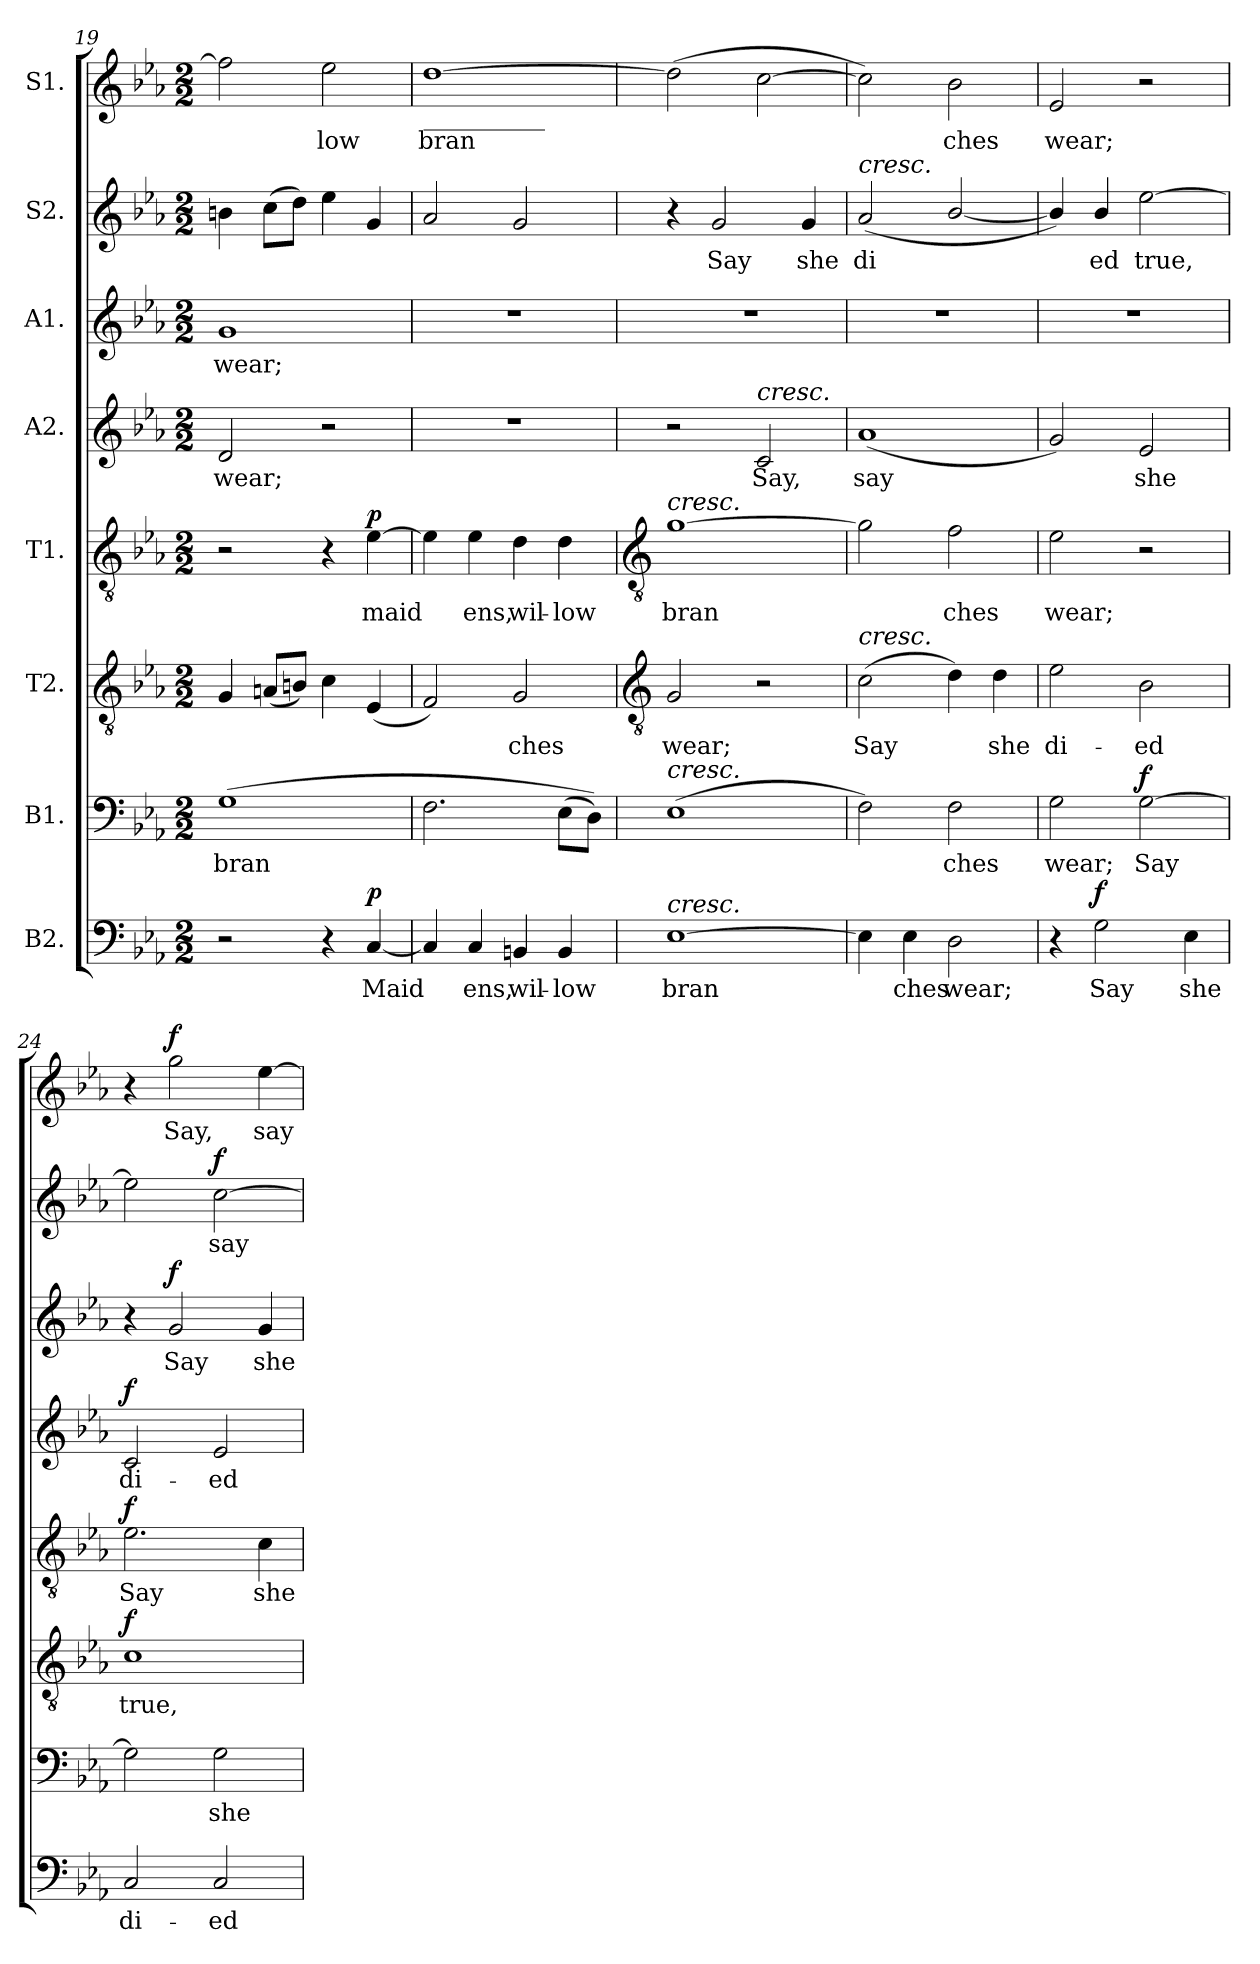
**kern	**text	**dynam	**kern	**text	**dynam	**kern	**text	**dynam	**kern	**text	**dynam	**kern	**text	**dynam	**kern	**text	**dynam	**kern	**text	**dynam	**kern	**text	**dynam
*part8	*part8	*part8	*part7	*part7	*part7	*part6	*part6	*part6	*part5	*part5	*part5	*part4	*part4	*part4	*part3	*part3	*part3	*part2	*part2	*part2	*part1	*part1	*part1
*staff8	*staff8	*staff8	*staff7	*staff7	*staff7	*staff6	*staff6	*staff6	*staff5	*staff5	*staff5	*staff4	*staff4	*staff4	*staff3	*staff3	*staff3	*staff2	*staff2	*staff2	*staff1	*staff1	*staff1
*I"B2.	*	*	*I"B1.	*	*	*I"T2.	*	*	*I"T1.	*	*	*I"A2.	*	*	*I"A1.	*	*	*I"S2.	*	*	*I"S1.	*	*
*clefF4	*	*	*clefF4	*	*	*clefGv2	*	*	*clefGv2	*	*	*clefG2	*	*	*clefG2	*	*	*clefG2	*	*	*clefG2	*	*
*k[b-e-a-]	*	*	*k[b-e-a-]	*	*	*k[b-e-a-]	*	*	*k[b-e-a-]	*	*	*k[b-e-a-]	*	*	*k[b-e-a-]	*	*	*k[b-e-a-]	*	*	*k[b-e-a-]	*	*
*E-:	*	*	*E-:	*	*	*E-:	*	*	*E-:	*	*	*E-:	*	*	*E-:	*	*	*E-:	*	*	*E-:	*	*
*M2/2	*	*	*M2/2	*	*	*M2/2	*	*	*M2/2	*	*	*M2/2	*	*	*M2/2	*	*	*M2/2	*	*	*M2/2	*	*
=19	=19	=19	=19	=19	=19	=19	=19	=19	=19	=19	=19	=19	=19	=19	=19	=19	=19	=19	=19	=19	=19	=19	=19
!	!	!	!	!LO:LY:b	!	!	!	!	!	!	!	!	!LO:LY:b	!	!	!LO:LY:b	!	!	!	!	!	!	!
2r	.	.	(>1G	bran	.	4G	.	.	2r	.	.	2d	wear;	.	1g	wear;	.	4bn	.	.	2ff]	.	.
.	.	.	.	.	.	(<8AnL	.	.	.	.	.	.	.	.	.	.	.	(>8ccL	.	.	.	.	.
.	.	.	.	.	.	8BnJ)	.	.	.	.	.	.	.	.	.	.	.	8ddJ)	.	.	.	.	.
!	!	!	!	!	!	!	!	!	!	!	!	!	!	!	!	!	!	!	!	!	!	!LO:LY:b	!
4r	.	.	.	.	.	4c	.	.	4r	.	.	2r	.	.	.	.	.	4ee-	.	.	2ee-	low	.
!	!LO:LY:b	!LO:DY:a	!	!	!	!	!	!	!	!LO:LY:b	!LO:DY:a	!	!	!	!	!	!	!	!	!	!	!	!
[4C	Maid	p	.	.	.	(<4E-	.	.	[4e-	maid	p	.	.	.	.	.	.	4g	.	.	.	.	.
=20	=20	=20	=20	=20	=20	=20	=20	=20	=20	=20	=20	=20	=20	=20	=20	=20	=20	=20	=20	=20	=20	=20	=20
!	!	!	!	!	!	!	!	!	!	!	!	!	!	!	!	!	!	!	!	!	!LO:TX:b:t=__________	!	!
!	!	!	!	!	!	!	!	!	!	!	!	!	!	!	!	!	!	!	!	!	!	!LO:LY:b	!
4C]	.	.	2.F	.	.	2F/)	.	.	4e-]	.	.	1r	.	.	1r	.	.	2a-	.	.	[1dd	bran	.
!	!LO:LY:b	!	!	!	!	!	!	!	!	!LO:LY:b	!	!	!	!	!	!	!	!	!	!	!	!	!
4C	ens,	.	.	.	.	.	.	.	4e-	ens,	.	.	.	.	.	.	.	.	.	.	.	.	.
!	!LO:LY:b	!	!	!	!	!	!LO:LY:b	!	!	!LO:LY:b	!	!	!	!	!	!	!	!	!	!	!	!	!
4BBn	wil-	.	.	.	.	2G	ches	.	4d	wil-	.	.	.	.	.	.	.	2g	.	.	.	.	.
!	!LO:LY:b	!	!	!	!	!	!	!	!	!LO:LY:b	!	!	!	!	!	!	!	!	!	!	!	!	!
4BB	-low	.	(>8E-L	.	.	.	.	.	4d	-low	.	.	.	.	.	.	.	.	.	.	.	.	.
.	.	.	8DJ))	.	.	.	.	.	.	.	.	.	.	.	.	.	.	.	.	.	.	.	.
!!LO:LB:g=z
=21	=21	=21	=21	=21	=21	=21	=21	=21	=21	=21	=21	=21	=21	=21	=21	=21	=21	=21	=21	=21	=21	=21	=21
*	*	*	*	*	*	*clefGv2	*	*	*clefGv2	*	*	*	*	*	*	*	*	*	*	*	*	*	*
!	!	!	!	!	!	!	!	!	!LO:TX:a:i:t=cresc.	!	!	!	!	!	!	!	!	!	!	!	!	!	!
!	!	!	!LO:TX:a:i:t=cresc.	!	!	!	!	!	!	!	!	!	!	!	!	!	!	!	!	!	!	!	!
!LO:TX:a:i:t=cresc.	!	!	!	!	!	!	!	!	!	!	!	!	!	!	!	!	!	!	!	!	!	!	!
!	!LO:LY:b	!	!	!	!	!	!LO:LY:b	!	!	!LO:LY:b	!	!	!	!	!	!	!	!	!	!	!	!	!
[1E-	bran	.	(>1E-	.	.	2G	wear;	.	[1g	bran	.	2r	.	.	1r	.	.	4r	.	.	(>2dd]	.	.
!	!	!	!	!	!	!	!	!	!	!	!	!	!	!	!	!	!	!	!LO:LY:b	!	!	!	!
.	.	.	.	.	.	.	.	.	.	.	.	.	.	.	.	.	.	2g	Say	.	.	.	.
!	!	!	!	!	!	!	!	!	!	!	!	!LO:TX:a:i:t=cresc.	!	!	!	!	!	!	!	!	!	!	!
!	!	!	!	!	!	!	!	!	!	!	!	!	!LO:LY:b	!	!	!	!	!	!	!	!	!	!
.	.	.	.	.	.	2r	.	.	.	.	.	2c	Say,	.	.	.	.	.	.	.	[2cc	.	.
!	!	!	!	!	!	!	!	!	!	!	!	!	!	!	!	!	!	!	!LO:LY:b	!	!	!	!
.	.	.	.	.	.	.	.	.	.	.	.	.	.	.	.	.	.	4g	she	.	.	.	.
=22	=22	=22	=22	=22	=22	=22	=22	=22	=22	=22	=22	=22	=22	=22	=22	=22	=22	=22	=22	=22	=22	=22	=22
!	!	!	!	!	!	!	!	!	!	!	!	!	!	!	!	!	!	!LO:TX:a:i:t=cresc.	!	!	!	!	!
!	!	!	!	!	!	!LO:TX:a:i:t=cresc.	!	!	!	!	!	!	!	!	!	!	!	!	!	!	!	!	!
!	!	!	!	!	!	!	!LO:LY:b	!	!	!	!	!	!LO:LY:b	!	!	!	!	!	!LO:LY:b	!	!	!	!
4E-]	.	.	2F)	.	.	(>2c	Say	.	2g]	.	.	(<1a-	say	.	1r	.	.	(<2a-	di	.	2cc])	.	.
!	!LO:LY:b	!	!	!	!	!	!	!	!	!	!	!	!	!	!	!	!	!	!	!	!	!	!
4E-	ches	.	.	.	.	.	.	.	.	.	.	.	.	.	.	.	.	.	.	.	.	.	.
!	!LO:LY:b	!	!	!LO:LY:b	!	!	!	!	!	!LO:LY:b	!	!	!	!	!	!	!	!	!	!	!	!LO:LY:b	!
2D	wear;	.	2F	ches	.	4d)	.	.	2f	ches	.	.	.	.	.	.	.	[2b-/	.	.	2b-	ches	.
!	!	!	!	!	!	!	!LO:LY:b	!	!	!	!	!	!	!	!	!	!	!	!	!	!	!	!
.	.	.	.	.	.	4d	she	.	.	.	.	.	.	.	.	.	.	.	.	.	.	.	.
=23	=23	=23	=23	=23	=23	=23	=23	=23	=23	=23	=23	=23	=23	=23	=23	=23	=23	=23	=23	=23	=23	=23	=23
!	!	!	!	!LO:LY:b	!	!	!LO:LY:b	!	!	!LO:LY:b	!	!	!	!	!	!	!	!	!	!	!	!LO:LY:b	!
4r	.	.	2G	wear;	.	2e-	di-	.	2e-	wear;	.	2g)	.	.	1r	.	.	4b-/])	.	.	2e-	wear;	.
!	!LO:LY:b	!LO:DY:a	!	!	!	!	!	!	!	!	!	!	!	!	!	!	!	!	!LO:LY:b	!	!	!	!
2G	Say	f	.	.	.	.	.	.	.	.	.	.	.	.	.	.	.	4b-/	ed	.	.	.	.
!	!	!	!	!LO:LY:b	!LO:DY:a	!	!LO:LY:b	!	!	!	!	!	!LO:LY:b	!	!	!	!	!	!LO:LY:b	!	!	!	!
.	.	.	[2G	Say	f	2B-	-ed	.	2r	.	.	2e-	she	.	.	.	.	[2ee-	true,	.	2r	.	.
!	!LO:LY:b	!	!	!	!	!	!	!	!	!	!	!	!	!	!	!	!	!	!	!	!	!	!
4E-	she	.	.	.	.	.	.	.	.	.	.	.	.	.	.	.	.	.	.	.	.	.	.
=24	=24	=24	=24	=24	=24	=24	=24	=24	=24	=24	=24	=24	=24	=24	=24	=24	=24	=24	=24	=24	=24	=24	=24
!	!LO:LY:b	!	!	!	!	!	!LO:LY:b	!LO:DY:b	!	!LO:LY:b	!LO:DY:b	!	!LO:LY:b	!LO:DY:b	!	!	!	!	!	!	!	!	!
2C	di-	.	2G]	.	.	1c	true,	f	2.e-	Say	f	2c	di-	f	4r	.	.	2ee-]	.	.	4r	.	.
!	!	!	!	!	!	!	!	!	!	!	!	!	!	!	!	!LO:LY:b	!LO:DY:a	!	!	!	!	!LO:LY:b	!LO:DY:a
.	.	.	.	.	.	.	.	.	.	.	.	.	.	.	2g	Say	f	.	.	.	2gg	Say,	f
!	!LO:LY:b	!	!	!LO:LY:b	!	!	!	!	!	!	!	!	!LO:LY:b	!	!	!	!	!	!LO:LY:b	!LO:DY:a	!	!	!
2C	-ed	.	2G	she	.	.	.	.	.	.	.	2e-	-ed	.	.	.	.	[2cc	say	f	.	.	.
!	!	!	!	!	!	!	!	!	!	!LO:LY:b	!	!	!	!	!	!LO:LY:b	!	!	!	!	!	!LO:LY:b	!
.	.	.	.	.	.	.	.	.	4c	she	.	.	.	.	4g	she	.	.	.	.	[4ee-	say	.
=	=	=	=	=	=	=	=	=	=	=	=	=	=	=	=	=	=	=	=	=	=	=	=
*-	*-	*-	*-	*-	*-	*-	*-	*-	*-	*-	*-	*-	*-	*-	*-	*-	*-	*-	*-	*-	*-	*-	*-
